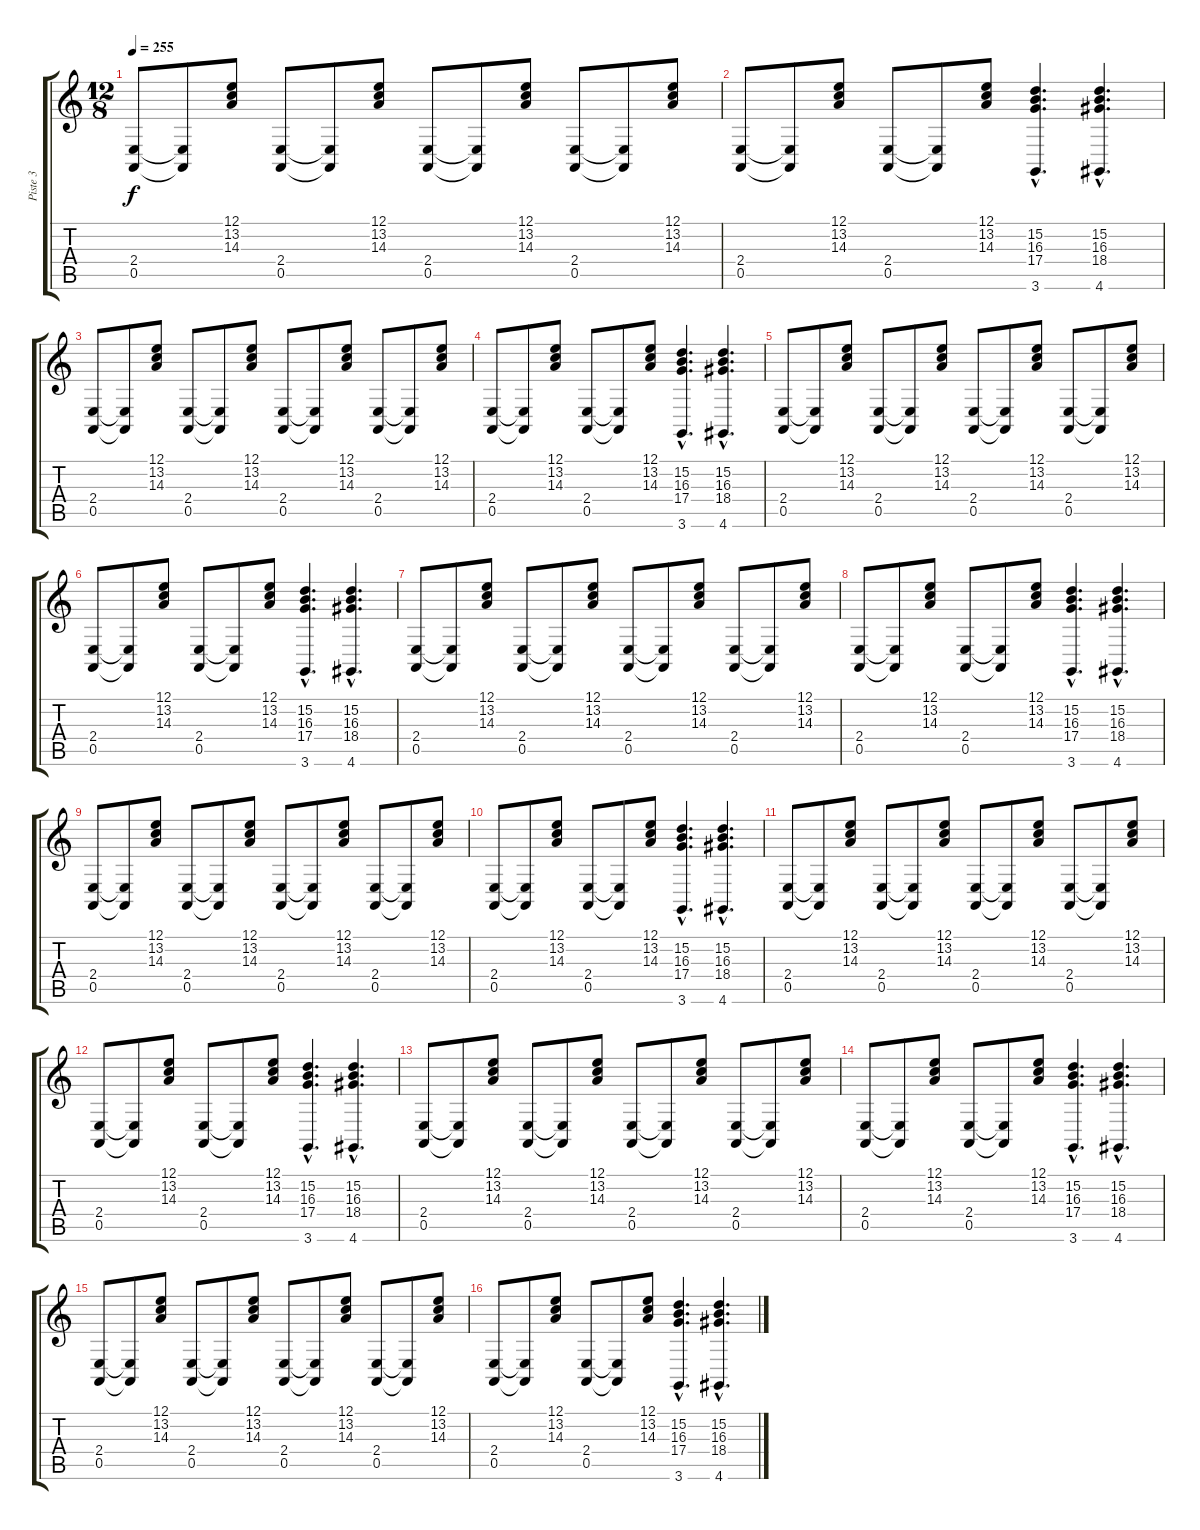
\track ("Piste 3" "Piste 3") {instrument drawbarorgan}
\staff {score tabs}
\tuning (E4 B3 G3 D3 A2 E2) {hide}
\ts (12 8)
\tempo 255
\clef g2
\ks c
(2.4 0.5).8{dy f} (2.4{t} 0.5{t}).8 (12.1 13.2 14.3).8 (2.4 0.5).8 (2.4{t} 0.5{t}).8 (12.1 13.2 14.3).8 (2.4 0.5).8 (2.4{t} 0.5{t}).8 (12.1 13.2 14.3).8 (2.4 0.5).8 (2.4{t} 0.5{t}).8 (12.1 13.2 14.3).8 |
(2.4 0.5).8 (2.4{t} 0.5{t}).8 (12.1 13.2 14.3).8 (2.4 0.5).8 (2.4{t} 0.5{t}).8 (12.1 13.2 14.3).8 (15.2{hac} 16.3{hac} 17.4{hac} 3.6{hac}).4{d} (15.2{hac} 16.3{hac} 18.4{hac} 4.6{hac}).4{d} |
(2.4 0.5).8 (2.4{t} 0.5{t}).8 (12.1 13.2 14.3).8 (2.4 0.5).8 (2.4{t} 0.5{t}).8 (12.1 13.2 14.3).8 (2.4 0.5).8 (2.4{t} 0.5{t}).8 (12.1 13.2 14.3).8 (2.4 0.5).8 (2.4{t} 0.5{t}).8 (12.1 13.2 14.3).8 |
(2.4 0.5).8 (2.4{t} 0.5{t}).8 (12.1 13.2 14.3).8 (2.4 0.5).8 (2.4{t} 0.5{t}).8 (12.1 13.2 14.3).8 (15.2{hac} 16.3{hac} 17.4{hac} 3.6{hac}).4{d} (15.2{hac} 16.3{hac} 18.4{hac} 4.6{hac}).4{d} |
(2.4 0.5).8 (2.4{t} 0.5{t}).8 (12.1 13.2 14.3).8 (2.4 0.5).8 (2.4{t} 0.5{t}).8 (12.1 13.2 14.3).8 (2.4 0.5).8 (2.4{t} 0.5{t}).8 (12.1 13.2 14.3).8 (2.4 0.5).8 (2.4{t} 0.5{t}).8 (12.1 13.2 14.3).8 |
(2.4 0.5).8 (2.4{t} 0.5{t}).8 (12.1 13.2 14.3).8 (2.4 0.5).8 (2.4{t} 0.5{t}).8 (12.1 13.2 14.3).8 (15.2{hac} 16.3{hac} 17.4{hac} 3.6{hac}).4{d} (15.2{hac} 16.3{hac} 18.4{hac} 4.6{hac}).4{d} |
(2.4 0.5).8 (2.4{t} 0.5{t}).8 (12.1 13.2 14.3).8 (2.4 0.5).8 (2.4{t} 0.5{t}).8 (12.1 13.2 14.3).8 (2.4 0.5).8 (2.4{t} 0.5{t}).8 (12.1 13.2 14.3).8 (2.4 0.5).8 (2.4{t} 0.5{t}).8 (12.1 13.2 14.3).8 |
(2.4 0.5).8 (2.4{t} 0.5{t}).8 (12.1 13.2 14.3).8 (2.4 0.5).8 (2.4{t} 0.5{t}).8 (12.1 13.2 14.3).8 (15.2{hac} 16.3{hac} 17.4{hac} 3.6{hac}).4{d} (15.2{hac} 16.3{hac} 18.4{hac} 4.6{hac}).4{d} |
(2.4 0.5).8 (2.4{t} 0.5{t}).8 (12.1 13.2 14.3).8 (2.4 0.5).8 (2.4{t} 0.5{t}).8 (12.1 13.2 14.3).8 (2.4 0.5).8 (2.4{t} 0.5{t}).8 (12.1 13.2 14.3).8 (2.4 0.5).8 (2.4{t} 0.5{t}).8 (12.1 13.2 14.3).8 |
(2.4 0.5).8 (2.4{t} 0.5{t}).8 (12.1 13.2 14.3).8 (2.4 0.5).8 (2.4{t} 0.5{t}).8 (12.1 13.2 14.3).8 (15.2{hac} 16.3{hac} 17.4{hac} 3.6{hac}).4{d} (15.2{hac} 16.3{hac} 18.4{hac} 4.6{hac}).4{d} |
(2.4 0.5).8 (2.4{t} 0.5{t}).8 (12.1 13.2 14.3).8 (2.4 0.5).8 (2.4{t} 0.5{t}).8 (12.1 13.2 14.3).8 (2.4 0.5).8 (2.4{t} 0.5{t}).8 (12.1 13.2 14.3).8 (2.4 0.5).8 (2.4{t} 0.5{t}).8 (12.1 13.2 14.3).8 |
(2.4 0.5).8 (2.4{t} 0.5{t}).8 (12.1 13.2 14.3).8 (2.4 0.5).8 (2.4{t} 0.5{t}).8 (12.1 13.2 14.3).8 (15.2{hac} 16.3{hac} 17.4{hac} 3.6{hac}).4{d} (15.2{hac} 16.3{hac} 18.4{hac} 4.6{hac}).4{d} |
(2.4 0.5).8 (2.4{t} 0.5{t}).8 (12.1 13.2 14.3).8 (2.4 0.5).8 (2.4{t} 0.5{t}).8 (12.1 13.2 14.3).8 (2.4 0.5).8 (2.4{t} 0.5{t}).8 (12.1 13.2 14.3).8 (2.4 0.5).8 (2.4{t} 0.5{t}).8 (12.1 13.2 14.3).8 |
(2.4 0.5).8 (2.4{t} 0.5{t}).8 (12.1 13.2 14.3).8 (2.4 0.5).8 (2.4{t} 0.5{t}).8 (12.1 13.2 14.3).8 (15.2{hac} 16.3{hac} 17.4{hac} 3.6{hac}).4{d} (15.2{hac} 16.3{hac} 18.4{hac} 4.6{hac}).4{d} |
(2.4 0.5).8 (2.4{t} 0.5{t}).8 (12.1 13.2 14.3).8 (2.4 0.5).8 (2.4{t} 0.5{t}).8 (12.1 13.2 14.3).8 (2.4 0.5).8 (2.4{t} 0.5{t}).8 (12.1 13.2 14.3).8 (2.4 0.5).8 (2.4{t} 0.5{t}).8 (12.1 13.2 14.3).8 |
(2.4 0.5).8 (2.4{t} 0.5{t}).8 (12.1 13.2 14.3).8 (2.4 0.5).8 (2.4{t} 0.5{t}).8 (12.1 13.2 14.3).8 (15.2{hac} 16.3{hac} 17.4{hac} 3.6{hac}).4{d} (15.2{hac} 16.3{hac} 18.4{hac} 4.6{hac}).4{d}
